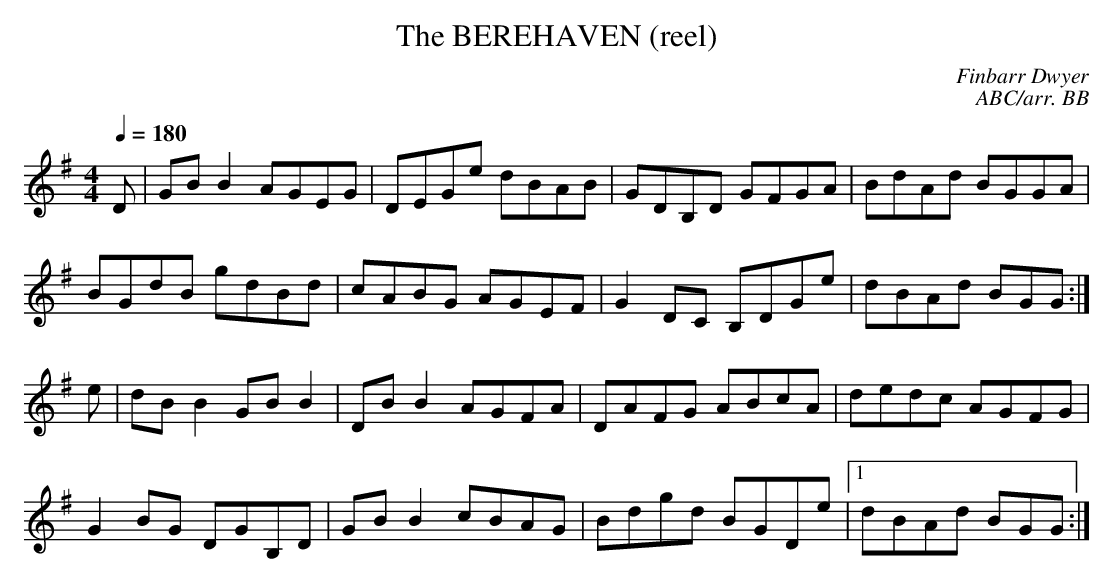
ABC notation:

X:1
T:BEREHAVEN (reel), The
C:Finbarr Dwyer
C:ABC/arr. BB
Q:1/4=180
L:1/8
M:4/4
K:G
D|GBB2 AGEG|DEGe dBAB|GDB,D GFGA|BdAd BGGA|
BGdB gdBd|cABG AGEF|G2DC B,DGe|dBAd BGG:|
e|dBB2 GBB2|DBB2 AGFA|DAFG ABcA|dedc AGFG|
G2BG DGB,D|GBB2 cBAG|Bdgd BGDe|1 dBAd BGG:|
[2 "last time\'94 dBAd BGGF|G8|]
